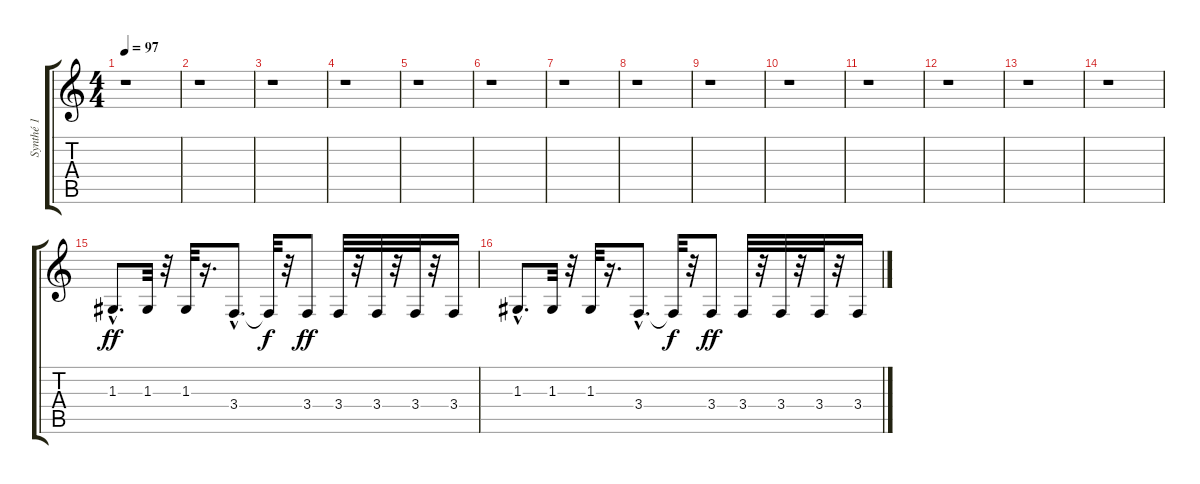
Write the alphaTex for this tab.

\track ("Synthé 1" "Synthé 1") {instrument lead7fifths}
\staff {score tabs}
\tuning (E4 B3 G3 D3 A2 E2) {hide}
\ts (4 4)
\tempo 97
\clef g2
\ks c
r.1{dy ff} |
r.1 |
r.1 |
r.1 |
r.1 |
r.1 |
r.1 |
r.1 |
r.1 |
r.1 |
r.1 |
r.1 |
r.1 |
r.1 |
1.3{hac}.8{d} 1.3.32 r.32 1.3.32 r.16{d} 3.4{hac}.8{d} 3.4{t}.32{dy f} r.32 3.4.8{dy ff} 3.4.32 r.32 3.4.32 r.32 3.4.32 r.32 3.4.16 |
1.3{hac}.8{d} 1.3.32 r.32 1.3.32 r.16{d} 3.4{hac}.8{d} 3.4{t}.32{dy f} r.32 3.4.8{dy ff} 3.4.32 r.32 3.4.32 r.32 3.4.32 r.32 3.4.16
